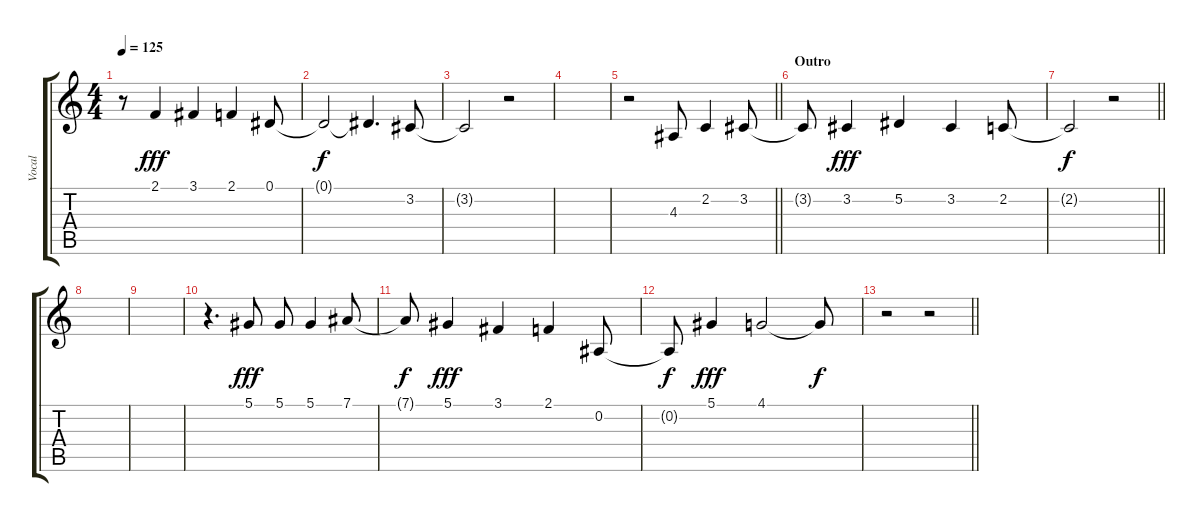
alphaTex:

\track ("Vocal" "Vocal") {instrument sopranosax}
\staff {score tabs}
\tuning (Eb4 Bb3 Gb3 Db3 Ab2 Eb2) {hide}
\ts (4 4)
\tempo 125
\clef g2
\ks c
r.8{dy fff} 2.1.4 3.1.4 2.1.4 0.1.8 |
0.1{t}.2{dy f} 0.1{t}.4{d} 3.2.8 |
3.2{t}.2 r.2 |
|
\barLineRight lightlight
r.2 4.3.8 2.2.4 3.2.8 |
\section ("" "Outro")
3.2{t}.8 3.2.4{dy fff} 5.2.4 3.2.4 2.2.8 |
\barLineRight lightlight
2.2{t}.2{dy f} r.2 |
|
|
r.4{d} 5.1.8{dy fff} 5.1.8 5.1.4 7.1.8 |
7.1{t}.8{dy f} 5.1.4{dy fff} 3.1.4 2.1.4 0.2.8 |
0.2{t}.8{dy f} 5.1.4{dy fff} 4.1.2 4.1{t}.8{dy f} |
\barLineRight lightlight
r.2 r.2
